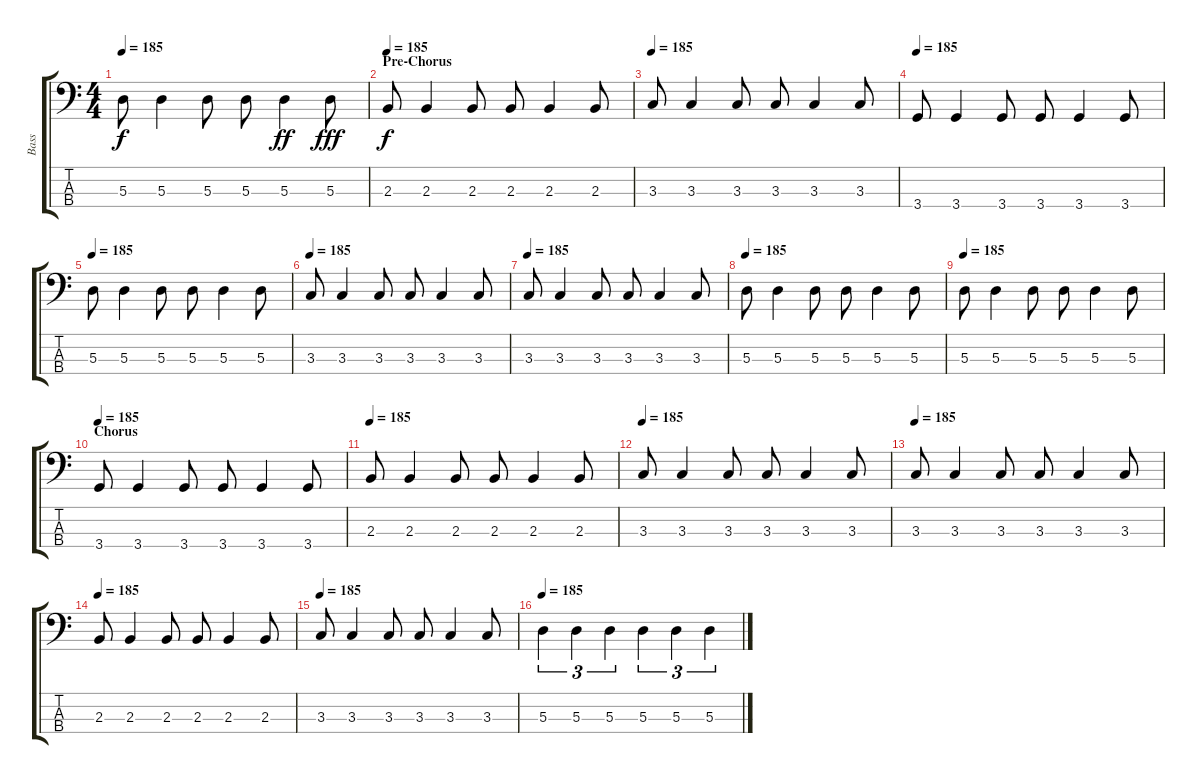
\track ("Bass" "Bass") {instrument electricbasspick}
\staff {score tabs}
\tuning (G2 D2 A1 E1) {hide}
\ts (4 4)
\tempo 185
\clef f4
\ks c
5.3.8{dy f} 5.3.4 5.3.8 5.3.8 5.3.4{dy ff} 5.3.8{dy fff} |
\section ("" "Pre-Chorus")
\tempo 185
2.3.8{dy f} 2.3.4 2.3.8 2.3.8 2.3.4 2.3.8 |
\tempo 185
3.3.8 3.3.4 3.3.8 3.3.8 3.3.4 3.3.8 |
\tempo 185
3.4.8 3.4.4 3.4.8 3.4.8 3.4.4 3.4.8 |
\tempo 185
5.3.8 5.3.4 5.3.8 5.3.8 5.3.4 5.3.8 |
\tempo 185
3.3.8 3.3.4 3.3.8 3.3.8 3.3.4 3.3.8 |
\tempo 185
3.3.8 3.3.4 3.3.8 3.3.8 3.3.4 3.3.8 |
\tempo 185
5.3.8 5.3.4 5.3.8 5.3.8 5.3.4 5.3.8 |
\tempo 185
5.3.8 5.3.4 5.3.8 5.3.8 5.3.4 5.3.8 |
\section ("" "Chorus")
\tempo 185
3.4.8 3.4.4 3.4.8 3.4.8 3.4.4 3.4.8 |
\tempo 185
2.3.8 2.3.4 2.3.8 2.3.8 2.3.4 2.3.8 |
\tempo 185
3.3.8 3.3.4 3.3.8 3.3.8 3.3.4 3.3.8 |
\tempo 185
3.3.8 3.3.4 3.3.8 3.3.8 3.3.4 3.3.8 |
\tempo 185
2.3.8 2.3.4 2.3.8 2.3.8 2.3.4 2.3.8 |
\tempo 185
3.3.8 3.3.4 3.3.8 3.3.8 3.3.4 3.3.8 |
\tempo 150
\tempo 185
5.3.4{tu (3 2)} 5.3.4{tu (3 2)} 5.3.4{tu (3 2)} 5.3.4{tu (3 2)} 5.3.4{tu (3 2)} 5.3.4{tu (3 2)}
